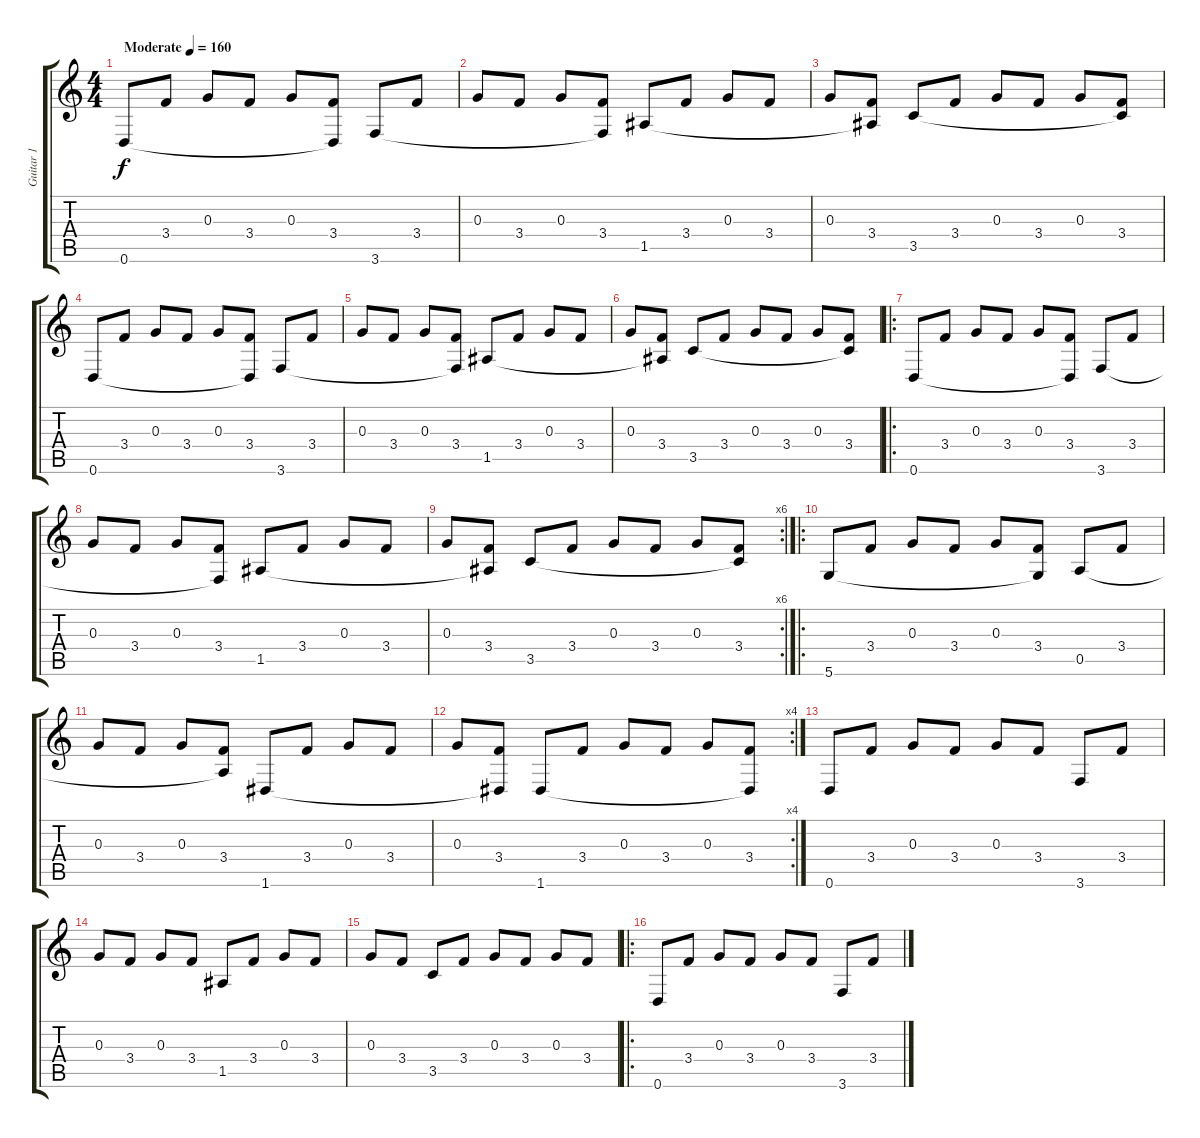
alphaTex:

\track ("Guitar 1" "Guitar 1") {instrument acousticguitarsteel}
\staff {score tabs}
\tuning (E4 B3 G3 D3 A2 D2) {hide}
\ts (4 4)
\tempo (160 "Moderate")
\clef g2
\ks c
0.6.8{dy f instrument acousticguitarsteel} 3.4.8 0.3.8 3.4.8 0.3.8 (3.4 0.6{t}).8 3.6.8 3.4.8 |
0.3.8 3.4.8 0.3.8 (3.4 3.6{t}).8 1.5.8 3.4.8 0.3.8 3.4.8 |
0.3.8 (3.4 1.5{t}).8 3.5.8 3.4.8 0.3.8 3.4.8 0.3.8 (3.4 3.5{t}).8 |
0.6.8 3.4.8 0.3.8 3.4.8 0.3.8 (3.4 0.6{t}).8 3.6.8 3.4.8 |
0.3.8 3.4.8 0.3.8 (3.4 3.6{t}).8 1.5.8 3.4.8 0.3.8 3.4.8 |
0.3.8 (3.4 1.5{t}).8 3.5.8 3.4.8 0.3.8 3.4.8 0.3.8 (3.4 3.5{t}).8 |
\ro
0.6.8 3.4.8 0.3.8 3.4.8 0.3.8 (3.4 0.6{t}).8 3.6.8 3.4.8 |
0.3.8 3.4.8 0.3.8 (3.4 3.6{t}).8 1.5.8 3.4.8 0.3.8 3.4.8 |
\rc 6
0.3.8 (3.4 1.5{t}).8 3.5.8 3.4.8 0.3.8 3.4.8 0.3.8 (3.4 3.5{t}).8 |
\ro
5.6.8 3.4.8 0.3.8 3.4.8 0.3.8 (3.4 5.6{t}).8 0.5.8 3.4.8 |
0.3.8 3.4.8 0.3.8 (3.4 0.5{t}).8 1.6.8 3.4.8 0.3.8 3.4.8 |
\rc 4
0.3.8 (3.4 1.6{t}).8 1.6.8 3.4.8 0.3.8 3.4.8 0.3.8 (3.4 1.6{t}).8 |
0.6.8 3.4.8 0.3.8 3.4.8 0.3.8 3.4.8 3.6.8 3.4.8 |
0.3.8 3.4.8 0.3.8 3.4.8 1.5.8 3.4.8 0.3.8 3.4.8 |
0.3.8 3.4.8 3.5.8 3.4.8 0.3.8 3.4.8 0.3.8 3.4.8 |
\ro
0.6.8 3.4.8 0.3.8 3.4.8 0.3.8 3.4.8 3.6.8 3.4.8
